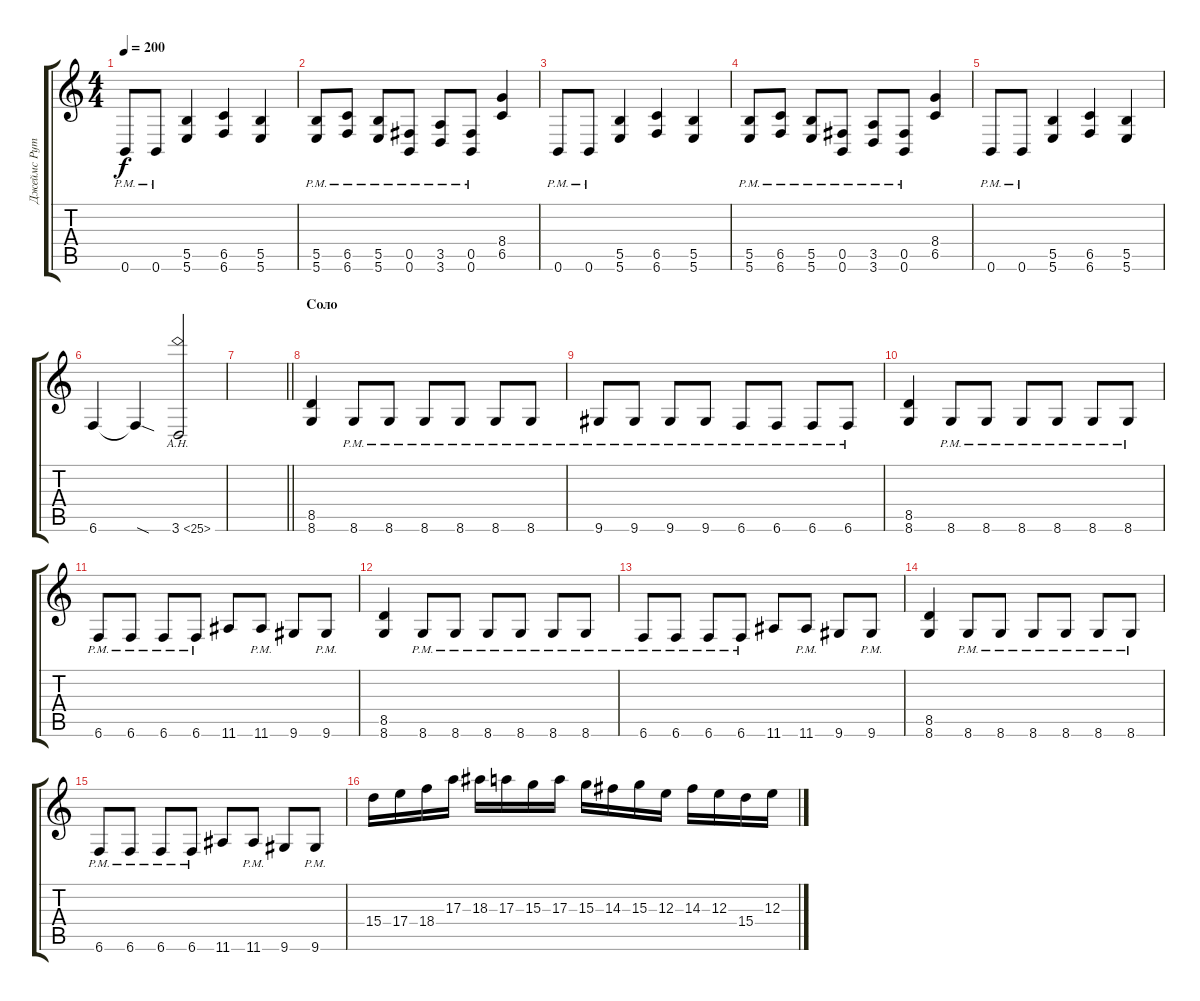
\track ("Джеймс Рут" "Джеймс Рут") {instrument distortionguitar}
\staff {score tabs}
\tuning (Db4 Ab3 E3 B2 Gb2 B1) {hide}
\ts (4 4)
\tempo 200
\clef g2
\ks c
0.6{pm}.8{dy f} 0.6{pm}.8 (5.5 5.6).4 (6.5 6.6).4 (5.5 5.6).4 |
(5.5{pm} 5.6{pm}).8 (6.5{pm} 6.6{pm}).8 (5.5{pm} 5.6{pm}).8 (0.5{pm} 0.6{pm}).8 (3.5{pm} 3.6{pm}).8 (0.5{pm} 0.6{pm}).8 (8.4 6.5).4 |
0.6{pm}.8 0.6{pm}.8 (5.5 5.6).4 (6.5 6.6).4 (5.5 5.6).4 |
(5.5{pm} 5.6{pm}).8 (6.5{pm} 6.6{pm}).8 (5.5{pm} 5.6{pm}).8 (0.5{pm} 0.6{pm}).8 (3.5{pm} 3.6{pm}).8 (0.5{pm} 0.6{pm}).8 (8.4 6.5).4 |
0.6{pm}.8 0.6{pm}.8 (5.5 5.6).4 (6.5 6.6).4 (5.5 5.6).4 |
6.6.4 6.6{sod t}.4 3.6{ah 22}.2 |
\barLineRight lightlight
|
\section ("" "Соло")
(8.5 8.6).4 8.6{pm}.8 8.6{pm}.8 8.6{pm}.8 8.6{pm}.8 8.6{pm}.8 8.6{pm}.8 |
9.6{pm}.8 9.6{pm}.8 9.6{pm}.8 9.6{pm}.8 6.6{pm}.8 6.6{pm}.8 6.6{pm}.8 6.6{pm}.8 |
(8.5 8.6).4 8.6{pm}.8 8.6{pm}.8 8.6{pm}.8 8.6{pm}.8 8.6{pm}.8 8.6{pm}.8 |
6.6{pm}.8 6.6{pm}.8 6.6{pm}.8 6.6{pm}.8 11.6.8 11.6{pm}.8 9.6.8 9.6{pm}.8 |
(8.5 8.6).4 8.6{pm}.8 8.6{pm}.8 8.6{pm}.8 8.6{pm}.8 8.6{pm}.8 8.6{pm}.8 |
6.6{pm}.8 6.6{pm}.8 6.6{pm}.8 6.6{pm}.8 11.6.8 11.6{pm}.8 9.6.8 9.6{pm}.8 |
(8.5 8.6).4 8.6{pm}.8 8.6{pm}.8 8.6{pm}.8 8.6{pm}.8 8.6{pm}.8 8.6{pm}.8 |
6.6{pm}.8 6.6{pm}.8 6.6{pm}.8 6.6{pm}.8 11.6.8 11.6{pm}.8 9.6.8 9.6{pm}.8 |
15.4.16 17.4.16 18.4.16 17.3.16 18.3.16 17.3.16 15.3.16 17.3.16 15.3.16 14.3.16 15.3.16 12.3.16 14.3.16 12.3.16 15.4.16 12.3.16
